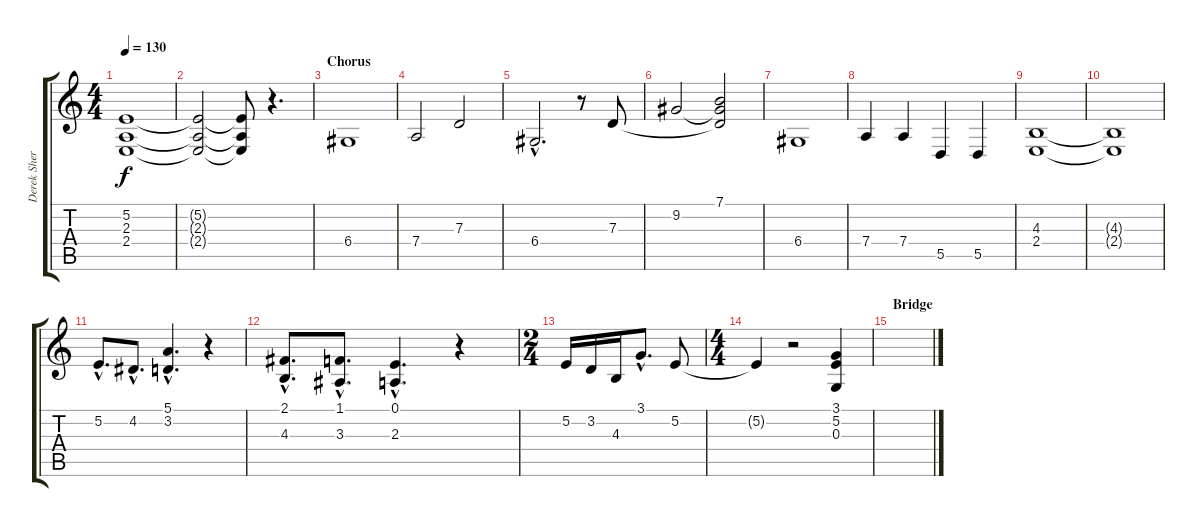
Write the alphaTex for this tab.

\track ("Derek Sherinian" "Derek Sher") {instrument lead2sawtooth}
\staff {score tabs}
\tuning (E4 B3 G3 D3 A2 E2) {hide}
\ts (4 4)
\tempo 130
\clef g2
\ks c
(5.2{t} 2.3{t} 2.4{t}).1{dy f} |
(5.2{t} 2.3{t} 2.4{t}).2 (5.2{t} 2.3{t} 2.4{t}).8 r.4{d} |
\section ("" "Chorus")
6.4.1 |
7.4.2 7.3.2 |
6.4{hac}.2{d} r.8 7.3.8 |
9.2.2 (7.1 9.2{t} 7.3{t}).2 |
6.4.1 |
7.4.4 7.4.4 5.5.4 5.5.4 |
(4.3 2.4).1 |
(4.3{t} 2.4{t}).1 |
5.2{hac}.8{d} 4.2{hac}.8{d} (5.1{hac} 3.2{hac}).4{d} r.4 |
(2.1{hac} 4.3{hac}).8{d} (1.1{hac} 3.3{hac}).8{d} (0.1{hac} 2.3{hac}).4{d} r.4 |
\ts (2 4)
5.2.16 3.2.16 4.3.16 3.1{hac}.8{d} 5.2.8 |
\ts (4 4)
5.2{t}.4 r.2 (3.1 5.2 0.3).4 |
\section ("" "Bridge")
